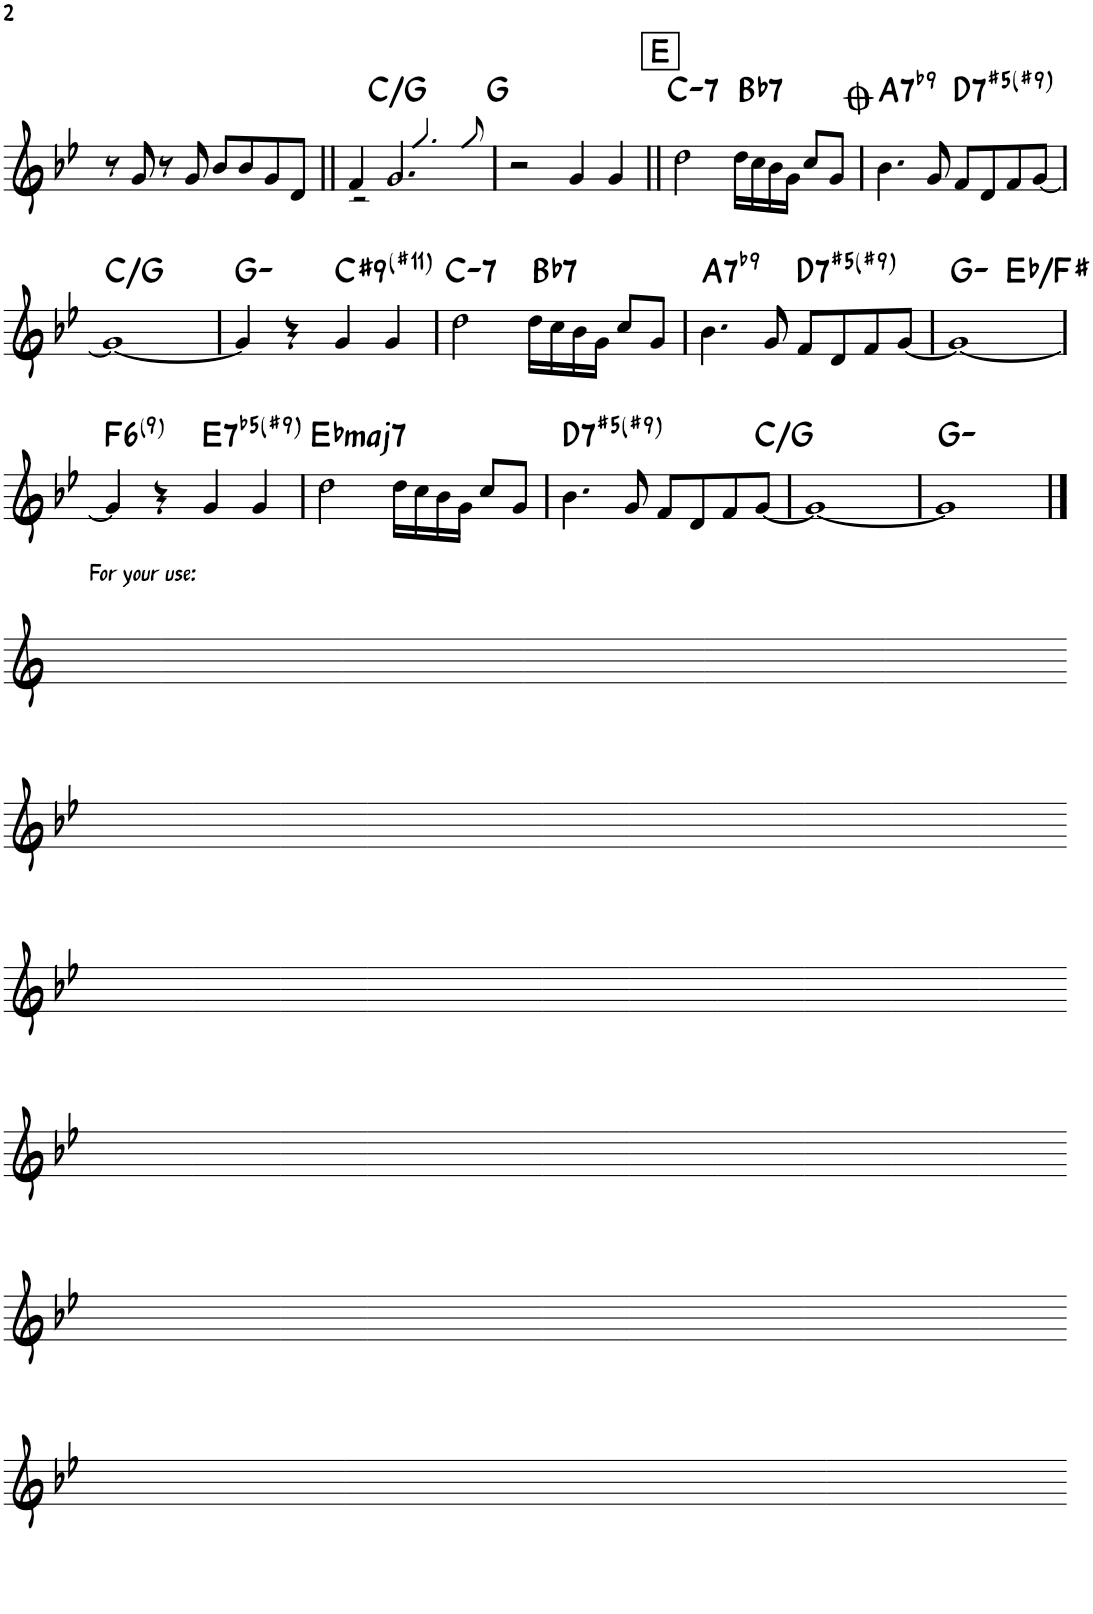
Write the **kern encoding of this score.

**kern	**harte
*part1	*part1
*staff1	*
*I"Tenor Saxophone	*
*I'T. Sax.	*
!!LO:PB:g=z
*clefG2	*
*Trd8c14	*
*k[b-e-]	*
*M4/4	*
=50	=50
8r	.
8g/	.
8r	.
8g/	.
8b-/L	.
8b-/	.
8g/	.
8d/J	.
=51||	=51||
*^	*
4f/	2r	.
2.g/	.	.
.	4.b-/	C:maj/5
.	8b-/	G:maj
*v	*v	*
=52	=52
2r	.
4g/	.
4g/	.
!!LO:REH:place=s1:a:B:rj:fs=14:t=E
=53||	=53||
!	!LO:H:kt=7
2dd\	C:min7
!	!LO:H:kt=7
16dd\LL	Bb:7
16cc\	.
16b-\	.
16g\JJ	.
8cc/L	.
8g/J	.
=54	=54
!	!LO:H:kt=7
4.b-\	A:7(b9)
8g/	.
!	!LO:H:kt=7
8f/L	D:(3,#5,b7,#9)
8d/	.
8f/	.
[8g/J	.
!!LO:LB:g=z
=55	=55
1g_	C:maj/5
=56	=56
4g/]	G:min
4r	.
!	!LO:H:kt=9
4g/	C#:9(#11)
4g/	.
=57	=57
!	!LO:H:kt=7
2dd\	C:min7
!	!LO:H:kt=7
16dd\LL	Bb:7
16cc\	.
16b-\	.
16g\JJ	.
8cc/L	.
8g/J	.
=58	=58
!	!LO:H:kt=7
4.b-\	A:7(b9)
8g/	.
!	!LO:H:kt=7
8f/L	D:(3,#5,b7,#9)
8d/	.
8f/	.
[8g/J	.
=59	=59
1g_	G:min
!!LO:LB:g=z
=60	=60
!	!LO:H:kt=6
4g/]	F:maj6(9)
4r	.
!	!LO:H:kt=7
4g/	E:(3,b5,b7,#9)
4g/	.
=61	=61
!	!LO:H:kt=maj7
2dd\	Eb:maj7
16dd\LL	.
16cc\	.
16b-\	.
16g\JJ	.
8cc/L	.
8g/J	.
=62	=62
!	!LO:H:kt=7
4.b-\	D:(3,#5,b7,#9)
8g/	.
8f/L	.
8d/	.
8f/	.
[8g/J	C:maj/5
=63	=63
1g_	.
=64	=64
1g]	G:min
!!LO:LB:g=z
==65	==65
*k[b-e-]	*
1ryy	.
=66-	=66-
!LO:TX:a:t=For your use&colon;	!
1ryy	.
=67-	=67-
1ryy	.
=68-	=68-
1ryy	.
=69-	=69-
1ryy	.
=70-	=70-
1ryy	.
=71-	=71-
1ryy	.
=72-	=72-
1ryy	.
=73-	=73-
1ryy	.
=74-	=74-
1ryy	.
=75-	=75-
1ryy	.
!!LO:LB:g=z
=76-	=76-
1ryy	.
=77-	=77-
1ryy	.
=78-	=78-
1ryy	.
=79-	=79-
1ryy	.
=80-	=80-
1ryy	.
=81-	=81-
*k[b-e-]	*
1ryy	.
=82-	=82-
1ryy	.
=83-	=83-
1ryy	.
=84-	=84-
1ryy	.
=85-	=85-
1ryy	.
=86-	=86-
1ryy	.
!!LO:LB:g=z
=87-	=87-
1ryy	.
=88-	=88-
1ryy	.
=89-	=89-
1ryy	.
=90-	=90-
1ryy	.
=91-	=91-
1ryy	.
=92-	=92-
1ryy	.
=93-	=93-
1ryy	.
=94-	=94-
1ryy	.
=95-	=95-
1ryy	.
=96-	=96-
1ryy	.
=97-	=97-
*k[b-e-]	*
1ryy	.
!!LO:LB:g=z
=98-	=98-
1ryy	.
=99-	=99-
1ryy	.
=100-	=100-
1ryy	.
=101-	=101-
1ryy	.
=102-	=102-
1ryy	.
=103-	=103-
1ryy	.
=104-	=104-
1ryy	.
=105-	=105-
1ryy	.
=106-	=106-
1ryy	.
=107-	=107-
1ryy	.
=108-	=108-
1ryy	.
!!LO:LB:g=z
=109-	=109-
1ryy	.
=110-	=110-
1ryy	.
=111-	=111-
1ryy	.
=112-	=112-
1ryy	.
=113-	=113-
*k[b-e-]	*
1ryy	.
=114-	=114-
1ryy	.
=115-	=115-
1ryy	.
=116-	=116-
1ryy	.
=117-	=117-
1ryy	.
=118-	=118-
1ryy	.
=119-	=119-
1ryy	.
!!LO:LB:g=z
=120-	=120-
1ryy	.
=121-	=121-
1ryy	.
=122-	=122-
1ryy	.
=123-	=123-
1ryy	.
=-	=-
*-	*-
